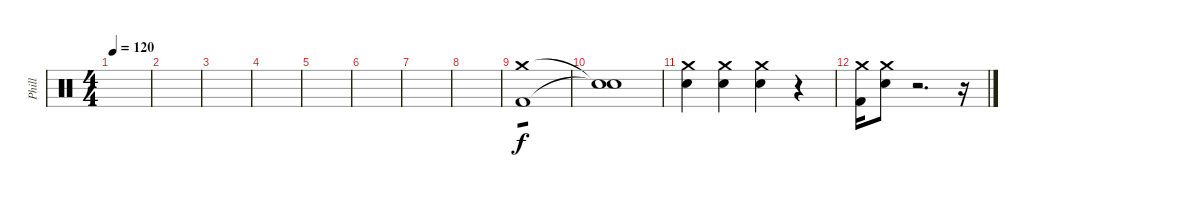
\track ("Phill" "Phill") {instrument percussion}
\staff {score}
\articulation defaults
\ts (4 4)
\tempo 120
\clef neutral
\ks c
|
|
|
|
|
|
|
|
("Crash medium (hit)" "Kick (hit) 2").1{tp 1} |
("Snare (hit)"{t} "Snare (hit)"{t}).1 |
("Crash medium (hit)" "Snare (hit) 2").4 ("Crash medium (hit)" "Snare (hit) 2").4 ("Crash medium (hit)" "Snare (hit) 2").4 r.4 |
("Kick (hit) 2" "Crash medium (hit)").16 ("Snare (hit) 2" "Crash medium (hit)").8 r.2{d} r.16
